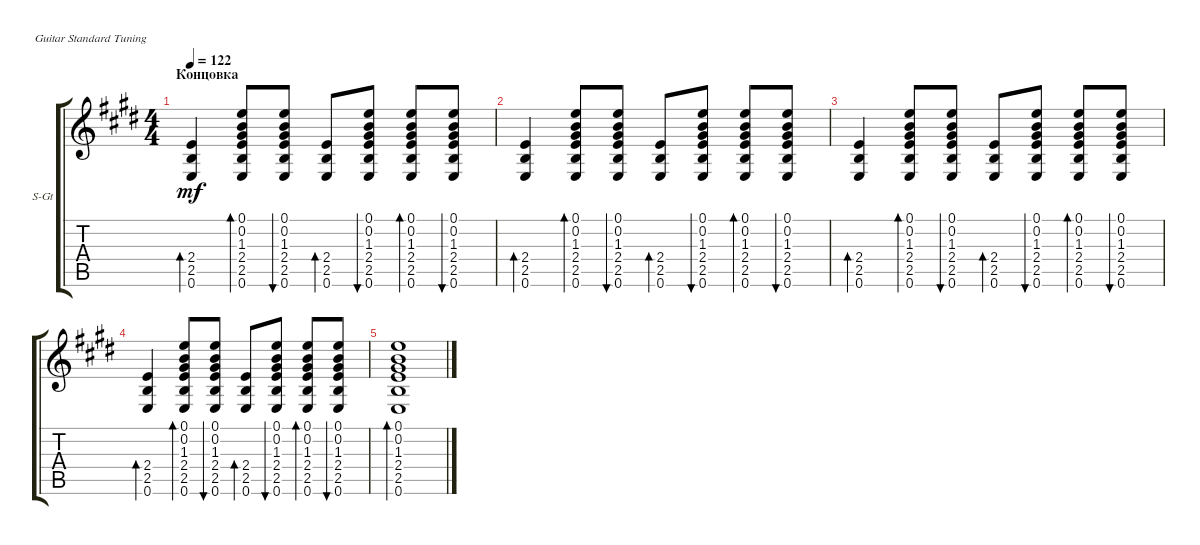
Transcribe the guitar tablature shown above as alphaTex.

\defaultSystemsLayout 4
\bracketExtendMode groupsimilarinstruments
\firstSystemTrackNameOrientation horizontal
\otherSystemsTrackNameOrientation horizontal
\track ("Steel Guitar" "S-Gt") {instrument acousticguitarsteel}
\staff {score tabs}
\tuning (E4 B3 G3 D3 A2 E2)
\ts (4 4)
\section ("" "Концовка")
\tempo 122
\clef g2
\ks e
(0.6 2.5 2.4).4{bd 30 dy mf} (0.6 2.5 2.4 1.3 0.2 0.1).8{bd 30} (0.6 2.5 2.4 1.3 0.2 0.1).8{bu 30} (0.6 2.5 2.4).8{bd 30} (0.6 2.5 2.4 1.3 0.2 0.1).8{bu 30} (0.6 2.5 2.4 1.3 0.2 0.1).8{bd 30} (0.6 2.5 2.4 1.3 0.2 0.1).8{bu 30} |
(0.6 2.5 2.4).4{bd 30} (0.6 2.5 2.4 1.3 0.2 0.1).8{bd 30} (0.6 2.5 2.4 1.3 0.2 0.1).8{bu 30} (0.6 2.5 2.4).8{bd 30} (0.6 2.5 2.4 1.3 0.2 0.1).8{bu 30} (0.6 2.5 2.4 1.3 0.2 0.1).8{bd 30} (0.6 2.5 2.4 1.3 0.2 0.1).8{bu 30} |
(0.6 2.5 2.4).4{bd 30} (0.6 2.5 2.4 1.3 0.2 0.1).8{bd 30} (0.6 2.5 2.4 1.3 0.2 0.1).8{bu 30} (0.6 2.5 2.4).8{bd 30} (0.6 2.5 2.4 1.3 0.2 0.1).8{bu 30} (0.6 2.5 2.4 1.3 0.2 0.1).8{bd 30} (0.6 2.5 2.4 1.3 0.2 0.1).8{bu 30} |
(0.6 2.5 2.4).4{bd 30} (0.6 2.5 2.4 1.3 0.2 0.1).8{bd 30} (0.6 2.5 2.4 1.3 0.2 0.1).8{bu 30} (0.6 2.5 2.4).8{bd 30} (0.6 2.5 2.4 1.3 0.2 0.1).8{bu 30} (0.6 2.5 2.4 1.3 0.2 0.1).8{bd 30} (0.6 2.5 2.4 1.3 0.2 0.1).8{bu 30} |
(0.6 2.5 2.4 1.3 0.2 0.1).1{bd 30}
